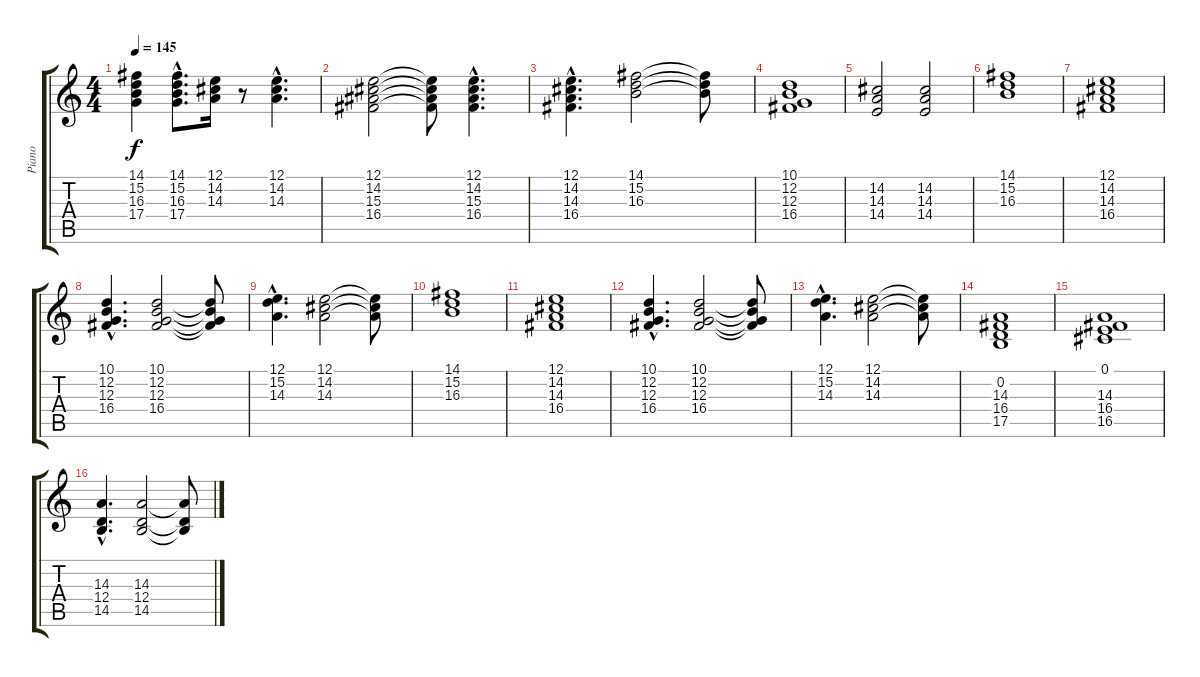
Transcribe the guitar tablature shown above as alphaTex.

\track ("Piano" "Piano") {instrument acousticgrandpiano}
\staff {score tabs}
\tuning (E4 B3 G3 D3 A2 E2) {hide}
\ts (4 4)
\tempo 145
\clef g2
\ks c
(14.1 15.2 16.3 17.4).4{dy f} (14.1{hac} 15.2{hac} 16.3{hac} 17.4{hac}).8{d} (12.1 14.2 14.3).16 r.8 (12.1{hac} 14.2{hac} 14.3{hac}).4{d} |
(12.1 14.2 15.3 16.4).2 (12.1{t} 14.2{t} 15.3{t} 16.4{t}).8 (12.1{hac} 14.2{hac} 15.3{hac} 16.4{hac}).4{d} |
(12.1{hac} 14.2{hac} 14.3{hac} 16.4{hac}).4{d} (14.1 15.2 16.3).2 (14.1{t} 15.2{t} 16.3{t}).8 |
(10.1 12.2 12.3 16.4).1 |
(14.2 14.3 14.4).2 (14.2 14.3 14.4).2 |
(14.1 15.2 16.3).1 |
(12.1 14.2 14.3 16.4).1 |
(10.1{hac} 12.2{hac} 12.3{hac} 16.4{hac}).4{d} (10.1 12.2 12.3 16.4).2 (10.1{t} 12.2{t} 12.3{t} 16.4{t}).8 |
(12.1{hac} 15.2{hac} 14.3{hac}).4{d} (12.1 14.2 14.3).2 (12.1{t} 14.2{t} 14.3{t}).8 |
(14.1 15.2 16.3).1 |
(12.1 14.2 14.3 16.4).1 |
(10.1{hac} 12.2{hac} 12.3{hac} 16.4{hac}).4{d} (10.1 12.2 12.3 16.4).2 (10.1{t} 12.2{t} 12.3{t} 16.4{t}).8 |
(12.1{hac} 15.2{hac} 14.3{hac}).4{d} (12.1 14.2 14.3).2 (12.1{t} 14.2{t} 14.3{t}).8 |
(0.2 14.3 16.4 17.5).1 |
(0.1 14.3 16.4 16.5).1 |
(14.3{hac} 12.4{hac} 14.5{hac}).4{d} (14.3 12.4 14.5).2 (14.3{t} 12.4{t} 14.5{t}).8
